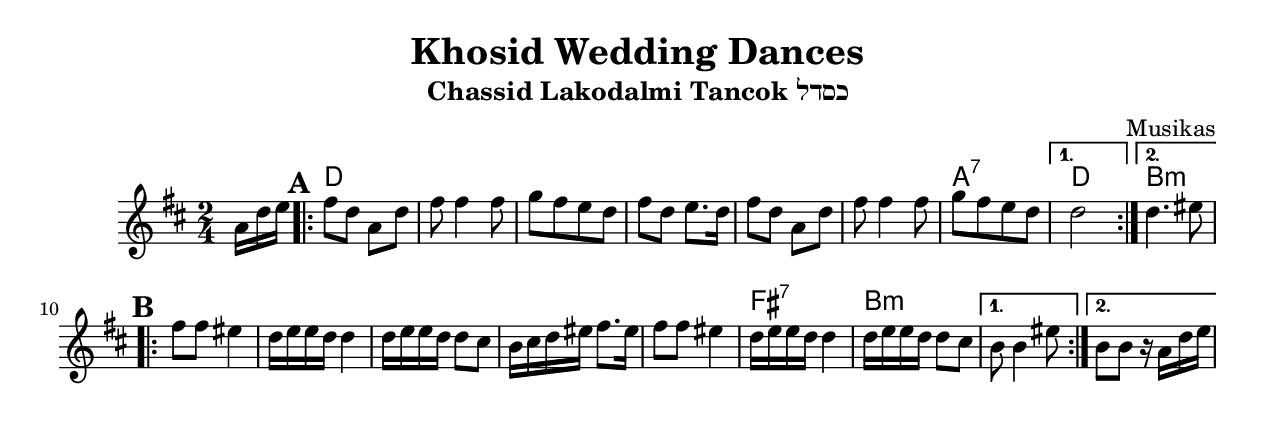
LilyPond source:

\version "2.18.0"
\include "english.ly"
\paper{
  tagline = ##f
  print-all-headers = ##t
  #(set-paper-size "letter")
}
date = #(strftime "%d-%m-%Y" (localtime (current-time)))

%\markup{ \italic{ " Updated " \date  }  }

%\markup{ Got something to say? }

%#################################### Melody ########################
melody = \relative c' {
  \clef treble
  \key d \minor
  \time 2/4
  \set Score.markFormatter = #format-mark-box-alphabet

  \partial 16*3 c16 f g   %lead in notes

  \repeat volta 2{
  \mark \default
    a8 f c f
    a8 a4 a8|
    bf8 [a g f]
    a8  f  g8. f16|

    a8 f c f
    a8 a4 a8|
    bf8 [a g f]


  }
  \alternative { { f2 }{ f4. gs8 } }
  \break
  \repeat volta 2{
  \mark \default
    a8 a gs4
    f16 g g f f4
    f16 g g f f8 e
    d16 e f gs a8. gs16|

    a8 a gs4
    f16 g g f f4
    f16 g g f f8 e
  }
  \alternative {
    {d8 d4 gs8 }
    {d8 d r16 c f g}
  }

}
%################################# Lyrics #####################
%\addlyrics{  }
%################################# Chords #######################
harmonies = \chordmode {
  s16*3
  f2*6
  %r2*5
  c2:7
  f2

  %b
  d2*6:m
  a2:7
  d2:m
}

\score {\transpose c a
  <<
    \new ChordNames {
      \set chordChanges = ##t
      \harmonies
    }
    \new Staff
    \melody
  >>
  \header{
    title= "Khosid Wedding Dances"
    subtitle="Chassid Lakodalmi Tancok כסדל"
    composer= ""
    instrument =""
    arranger= "Musikas"
  }
  \layout{indent = 1.0\cm}
  \midi {
    \tempo 4 = 120

    % \midi { }
  }
}
%{
% more verses:
\markup{}
\markup {
  \fill-line {
    \hspace #0.1 % distance from left margin
    \column {
      \line { "1."
        \column {
          ""
        }
      }
      \hspace #0.2 % vertical distance between verses
      \line { "2."
        \column {
         ""
        }
      }
    }
    \hspace #0.1  % horiz. distance between columns
    \column {
      \line { "3."
        \column {
          ""
        }
      }
      \hspace #0.2 % distance between verses
      \line { "4."
        \column {
         ""
        }
      }
    }
    \hspace #0.1 % distance to right margin
  }
}

%}
